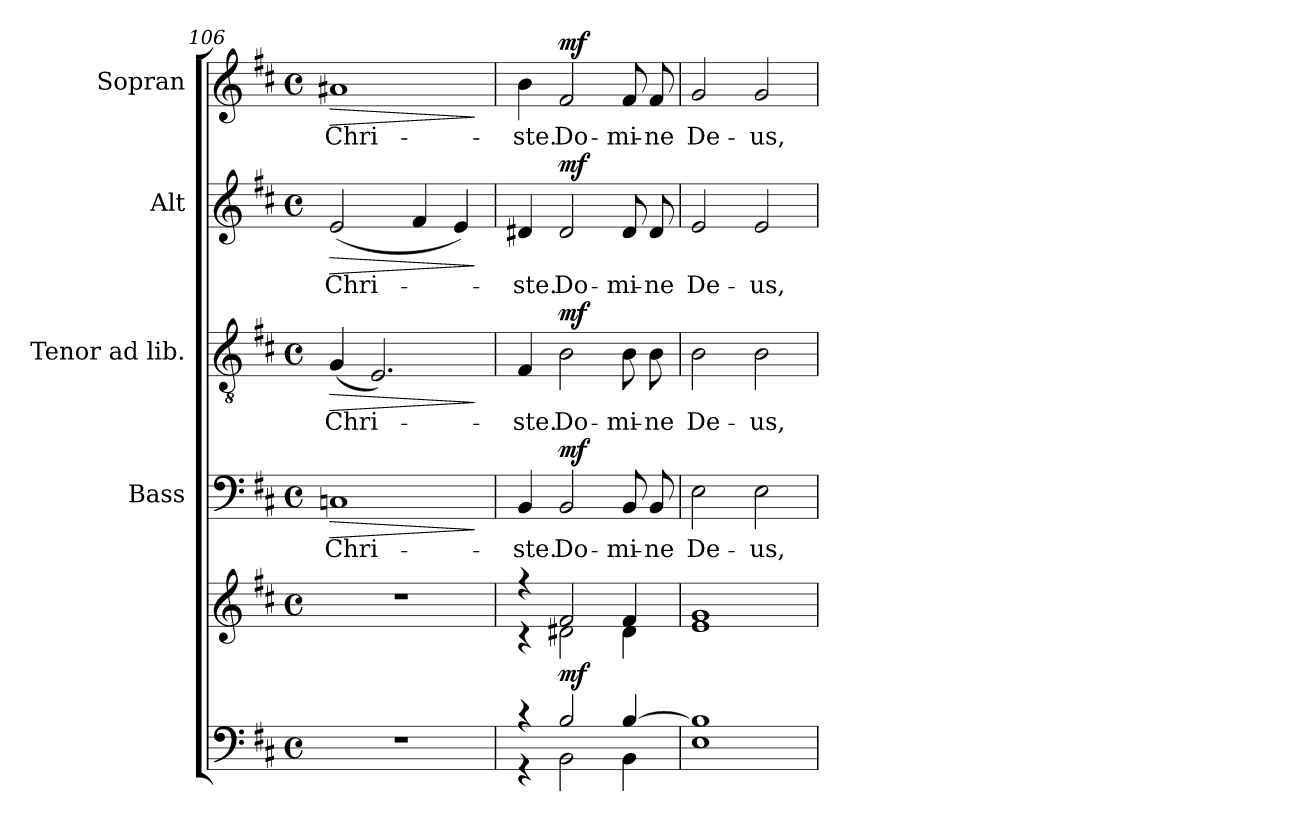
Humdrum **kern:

**kern	**kern	**dynam	**kern	**text	**dynam	**kern	**text	**dynam	**kern	**text	**dynam	**kern	**text	**dynam
*part5	*part5	*part5	*part4	*part4	*part4	*part3	*part3	*part3	*part2	*part2	*part2	*part1	*part1	*part1
*staff6	*staff5	*staff5/6	*staff4	*staff4	*staff4	*staff3	*staff3	*staff3	*staff2	*staff2	*staff2	*staff1	*staff1	*staff1
*	*	*	*I"Bass	*	*	*I"Tenor ad lib.	*	*	*I"Alt	*	*	*I"Sopran	*	*
*	*	*	*I'B.	*	*	*I'T.	*	*	*I'A.	*	*	*I'S.	*	*
*clefF4	*clefG2	*	*clefF4	*	*	*clefGv2	*	*	*clefG2	*	*	*clefG2	*	*
*k[f#c#]	*k[f#c#]	*	*k[f#c#]	*	*	*k[f#c#]	*	*	*k[f#c#]	*	*	*k[f#c#]	*	*
*D:	*D:	*	*D:	*	*	*D:	*	*	*D:	*	*	*D:	*	*
*M4/4	*M4/4	*	*M4/4	*	*	*M4/4	*	*	*M4/4	*	*	*M4/4	*	*
*met(c)	*met(c)	*	*met(c)	*	*	*met(c)	*	*	*met(c)	*	*	*met(c)	*	*
=106	=106	=106	=106	=106	=106	=106	=106	=106	=106	=106	=106	=106	=106	=106
!	!	!	!	!LO:LY:b	!LO:HP:b	!	!LO:LY:b	!LO:HP:b	!	!LO:LY:b	!LO:HP:b	!	!LO:LY:b	!LO:HP:b
1r	1r	.	1Cn	Chri-	>	(<4G/	Chri-	>	(<2e/	Chri-	>	1a#X	Chri-	>
.	.	.	.	.	.	2.E/)	.	.	.	.	.	.	.	.
.	.	.	.	.	.	.	.	.	4f#/	.	.	.	.	.
.	.	.	.	.	.	.	.	.	4e/)	.	.	.	.	.
.	.	.	.	.	]	.	.	]	.	.	]	.	.	]
!!LO:LB:g=z
=107	=107	=107	=107	=107	=107	=107	=107	=107	=107	=107	=107	=107	=107	=107
*^	*^	*	*	*	*	*	*	*	*	*	*	*	*	*
!	!	!	!	!	!	!LO:LY:b	!	!	!LO:LY:b	!	!	!LO:LY:b	!	!	!LO:LY:b	!
4r	4r	4r	4r	.	4BB/	-ste.	.	4F#/	-ste.	.	4d#X/	-ste.	.	4b\	-ste.	.
!	!	!	!	!LO:DY:b	!	!LO:LY:b	!LO:DY:a	!	!LO:LY:b	!LO:DY:a	!	!LO:LY:b	!LO:DY:a	!	!LO:LY:b	!LO:DY:a
2B/	2BB\	2f#/	2d#X\	mf	2BB/	Do-	mf	2B\	Do-	mf	2d#/	Do-	mf	2f#/	Do-	mf
!	!	!	!	!	!	!LO:LY:b	!	!	!LO:LY:b	!	!	!LO:LY:b	!	!	!LO:LY:b	!
[>4B/	4BB\	4f#/	4d#\	.	8BB/	-mi-	.	8B\	-mi-	.	8d#/	-mi-	.	8f#/	-mi-	.
!	!	!	!	!	!	!LO:LY:b	!	!	!LO:LY:b	!	!	!LO:LY:b	!	!	!LO:LY:b	!
.	.	.	.	.	8BB/	-ne	.	8B\	-ne	.	8d#/	-ne	.	8f#/	-ne	.
=108	=108	=108	=108	=108	=108	=108	=108	=108	=108	=108	=108	=108	=108	=108	=108	=108
!	!	!	!	!	!	!LO:LY:b	!	!	!LO:LY:b	!	!	!LO:LY:b	!	!	!LO:LY:b	!
1B]	1E	1g	1e	.	2E\	De-	.	2B\	De-	.	2e/	De-	.	2g/	De-	.
!	!	!	!	!	!	!LO:LY:b	!	!	!LO:LY:b	!	!	!LO:LY:b	!	!	!LO:LY:b	!
.	.	.	.	.	2E\	-us,	.	2B\	-us,	.	2e/	-us,	.	2g/	-us,	.
*v	*v	*	*	*	*	*	*	*	*	*	*	*	*	*	*	*
*	*v	*v	*	*	*	*	*	*	*	*	*	*	*	*	*
=	=	=	=	=	=	=	=	=	=	=	=	=	=	=
*-	*-	*-	*-	*-	*-	*-	*-	*-	*-	*-	*-	*-	*-	*-
